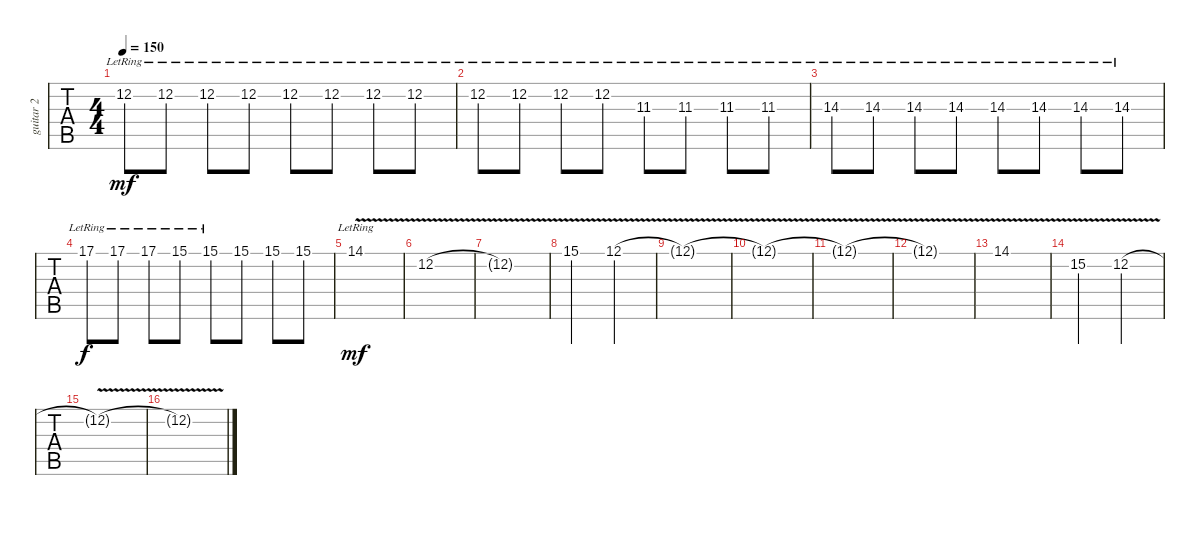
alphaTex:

\track ("guitar 2" "guitar 2") {instrument distortionguitar}
\staff {tabs}
\tuning (E4 B3 G3 D3 A2 E2) {hide}
\ts (4 4)
\tempo 150
\clef g2
\ks c
12.2{lr}.8{dy mf} 12.2{lr}.8 12.2{lr}.8 12.2{lr}.8 12.2{lr}.8 12.2{lr}.8 12.2{lr}.8 12.2{lr}.8 |
12.2{lr}.8 12.2{lr}.8 12.2{lr}.8 12.2{lr}.8 11.3{lr}.8 11.3{lr}.8 11.3{lr}.8 11.3{lr}.8 |
14.3{lr}.8 14.3{lr}.8 14.3{lr}.8 14.3{lr}.8 14.3{lr}.8 14.3{lr}.8 14.3{lr}.8 14.3{lr}.8 |
17.1{lr}.8{dy f} 17.1{lr}.8 17.1{lr}.8 15.1{lr}.8 15.1{lr}.8 15.1.8 15.1.8 15.1.8 |
14.1{v lr}.1{dy mf} |
12.2{v}.1 |
12.2{v t}.1 |
15.1{v}.2 12.1{v}.2 |
12.1{v t}.1 |
12.1{v t}.1 |
12.1{v t}.1 |
12.1{v t}.1 |
14.1{v}.1 |
15.2{v}.2 12.2{v}.2 |
12.2{v t}.1 |
12.2{v t}.1
